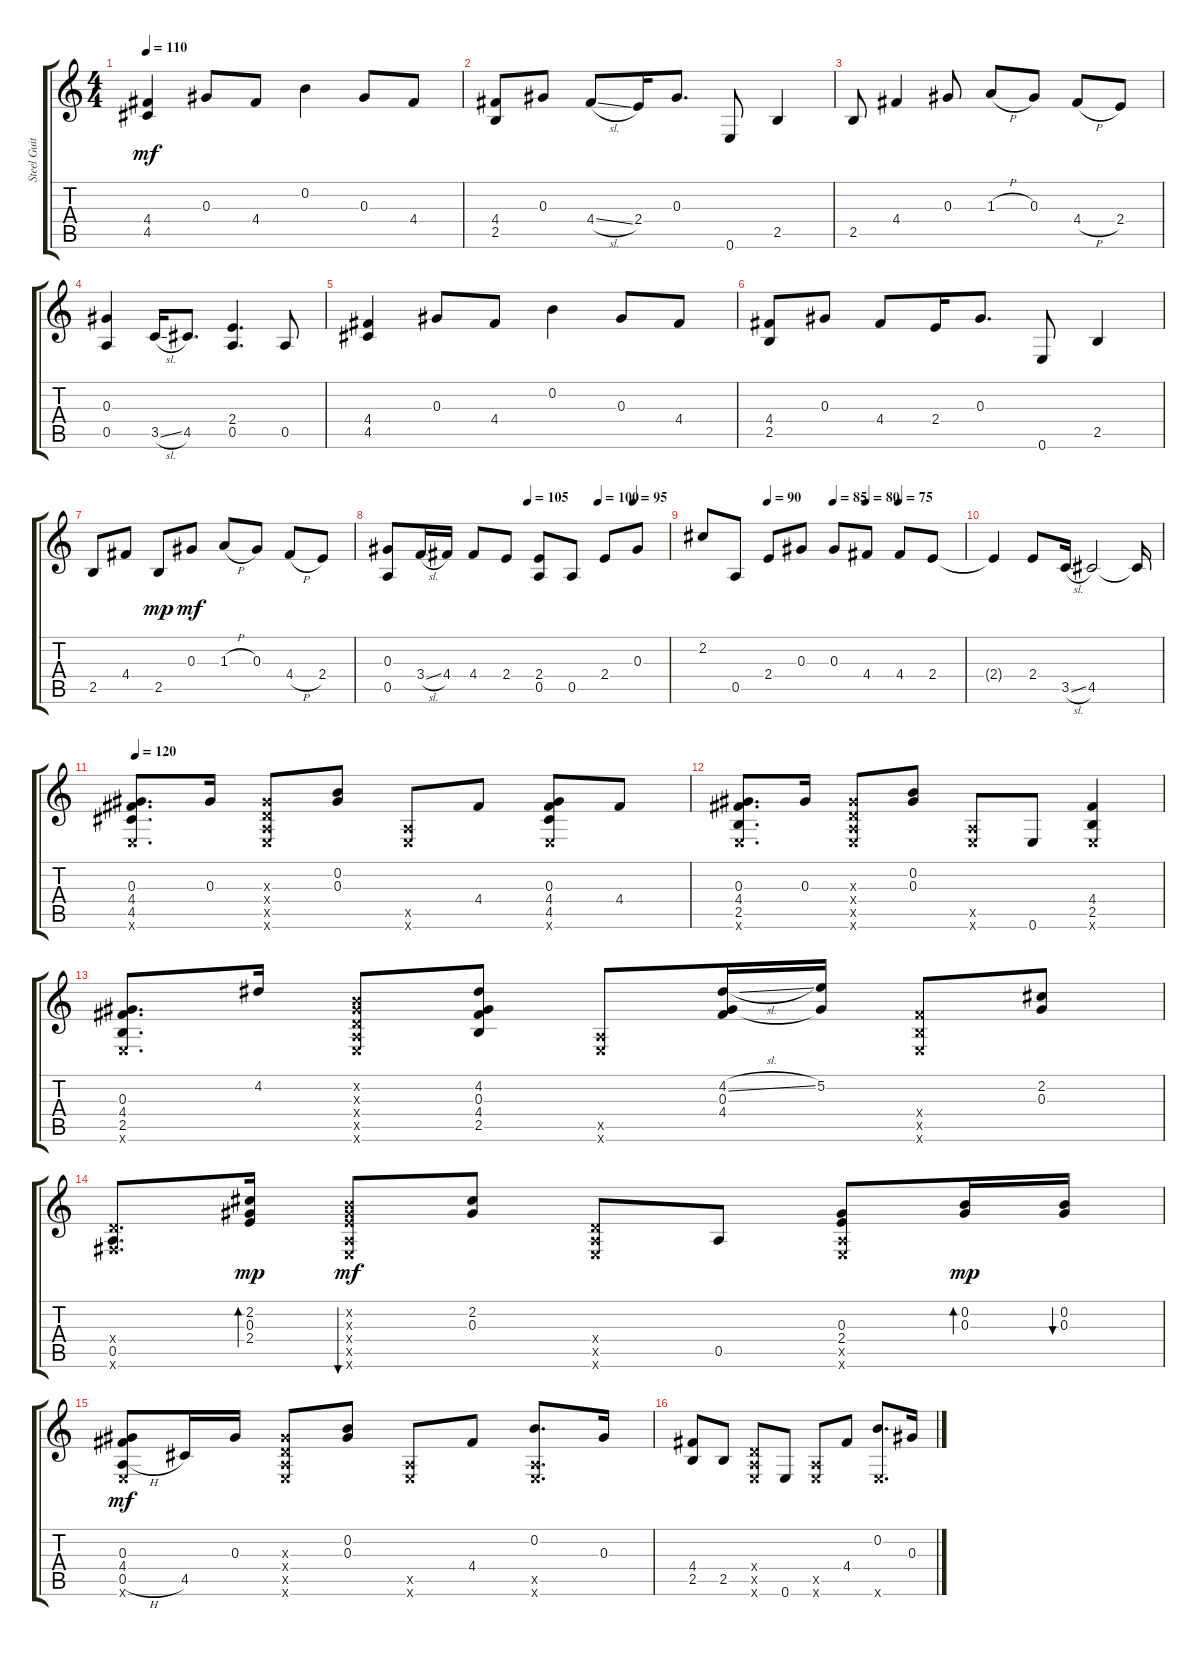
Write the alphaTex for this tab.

\track ("Steel Guitar" "Steel Guit") {instrument acousticguitarsteel}
\staff {score tabs}
\tuning (E4 B3 Ab3 D3 A2 E2) {hide}
\ts (4 4)
\tempo 110
\clef g2
\ks c
(4.4 4.5).4{dy mf instrument acousticguitarsteel} 0.3.8 4.4.8 0.2.4 0.3.8 4.4.8 |
(4.4 2.5).8 0.3.8 4.4{sl}.8 2.4.16 0.3.8{d} 0.6.8 2.5.4 |
2.5.8 4.4.4 0.3.8 1.3{h}.8 0.3.8 4.4{h}.8 2.4.8 |
(0.3 0.5).4 3.5{sl}.16 4.5.8{d} (2.4 0.5).4{d} 0.5.8 |
(4.4 4.5).4 0.3.8 4.4.8 0.2.4 0.3.8 4.4.8 |
(4.4 2.5).8 0.3.8 4.4.8 2.4.16 0.3.8{d} 0.6.8 2.5.4 |
2.5.8 4.4.8 2.5.8{dy mp} 0.3.8{dy mf} 1.3{h}.8 0.3.8 4.4{h}.8 2.4.8 |
\tempo (105 0.5)
\tempo (100 0.75)
\tempo (95 0.875)
(0.3 0.5).8 3.4{sl}.16 4.4.16 4.4.8 2.4.8 (2.4 0.5).8 0.5.8 2.4.8 0.3.8 |
\tempo (90 0.25)
\tempo (85 0.5)
\tempo (80 0.625)
\tempo (75 0.75)
2.2.8 0.5.8 2.4.8 0.3.8 0.3.8 4.4.8 4.4.8 2.4.8 |
2.4{t}.4 2.4.8 3.5{sl}.16 4.5.2 4.5{t}.16 |
\tempo 120
(0.3 4.4 4.5 0.6{x}).8{d} 0.3.16 (0.3{x} 0.4{x} 0.5{x} 0.6{x}).8 (0.2 0.3).8 (0.5{x} 0.6{x}).8 4.4.8 (0.3 4.4 4.5 0.6{x}).8 4.4.8 |
(0.3 4.4 2.5 0.6{x}).8{d} 0.3.16 (0.3{x} 0.4{x} 0.5{x} 0.6{x}).8 (0.2 0.3).8 (0.5{x} 0.6{x}).8 0.6.8 (4.4 2.5 0.6{x}).4 |
(0.3 4.4 2.5 0.6{x}).8{d} 4.2.16 (0.2{x} 0.3{x} 0.4{x} 0.5{x} 0.6{x}).8 (4.2 0.3 4.4 2.5).8 (0.5{x} 0.6{x}).8 (4.2{sl} 0.3 4.4).16 (5.2 0.3{t}).16 (4.4{x} 2.5{x} 0.6{x}).8 (2.2 0.3).8 |
(0.4{x} 0.5 2.6{x}).8{d} (2.2 0.3 2.4).16{bd 30 dy mp} (0.2{x} 0.3{x} 2.4{x} 0.5{x} 0.6{x}).8{bu 30 dy mf} (2.2 0.3).8 (0.4{x} 0.5{x} 0.6{x}).8 0.5.8 (0.3 2.4 0.5{x} 0.6{x}).8 (0.2 0.3).16{bd 30 dy mp} (0.2 0.3).16{bu 30} |
(0.3 4.4 0.5{h} 0.6{x}).8{dy mf} 4.5.16 0.3.16 (0.3{x} 0.4{x} 0.5{x} 0.6{x}).8 (0.2 0.3).8 (0.5{x} 0.6{x}).8 4.4.8 (0.2 0.5{x} 0.6{x}).8{d} 0.3.16 |
(4.4 2.5).8 2.5.8 (0.4{x} 0.5{x} 0.6{x}).8 0.6.8 (0.5{x} 0.6{x}).8 4.4.8 (0.2 0.6{x}).8{d} 0.3.16
